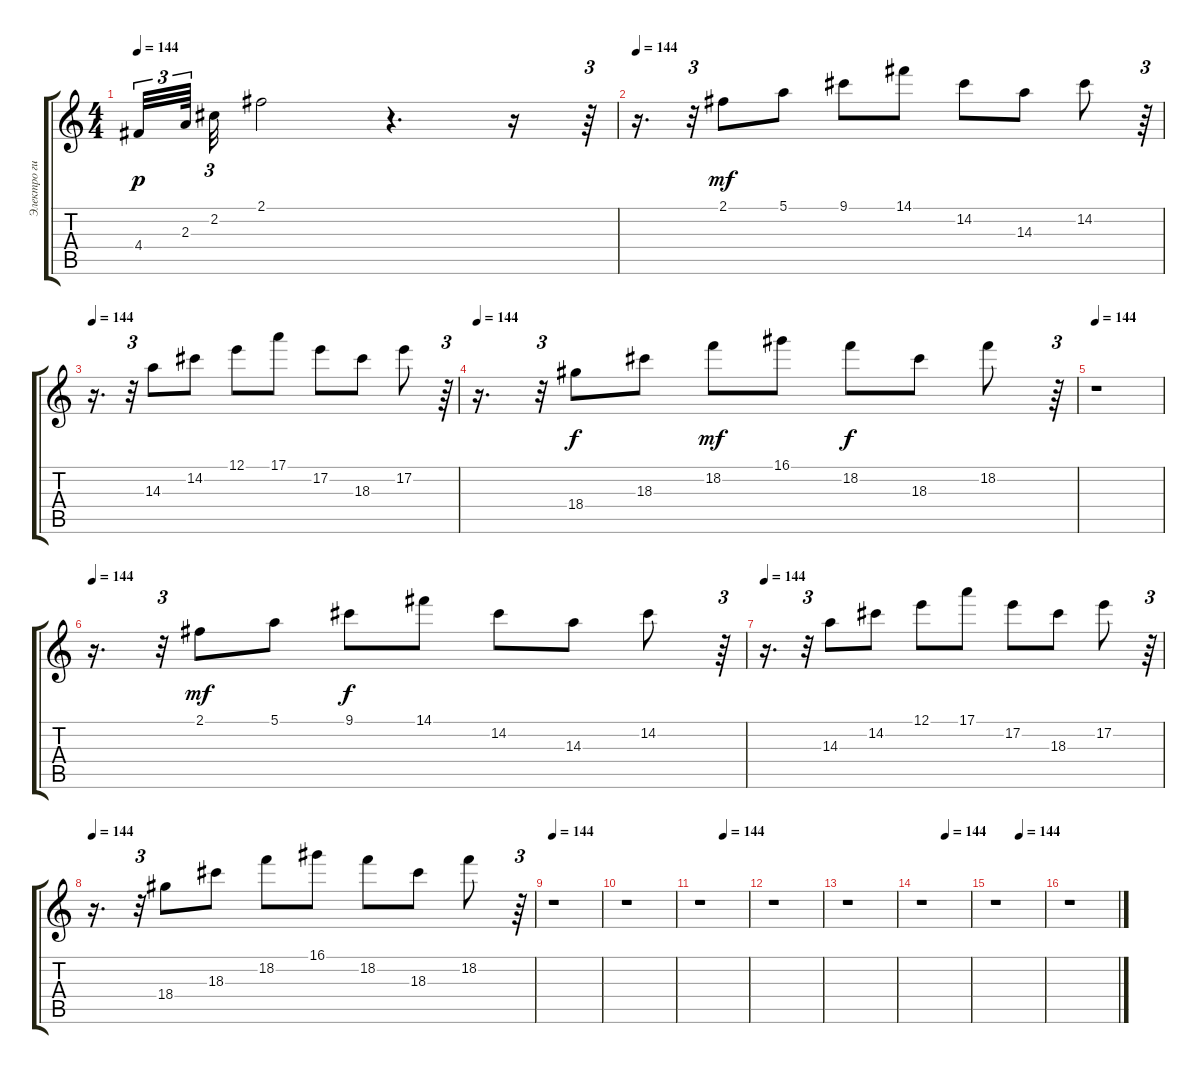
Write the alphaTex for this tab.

\track ("Электро гитара" "Электро ги") {instrument electricguitarmuted}
\staff {score tabs}
\tuning (E4 B3 G3 D3 A2 E2) {hide}
\ts (4 4)
\tempo 144
\clef g2
\ks c
4.4.32{tu (3 2) dy p} 2.3.64{tu (3 2) beam splitsecondary} 2.2.32{tu (3 2)} 2.1.2 r.4{d} r.16 r.64{tu (3 2)} |
\tempo 144
r.16{d} r.32{tu (3 2)} 2.1.8{dy mf} 5.1.8 9.1.8 14.1.8 14.2.8 14.3.8 14.2.8 r.64{tu (3 2)} |
\tempo 144
r.16{d} r.32{tu (3 2)} 14.3.8 14.2.8 12.1.8 17.1.8 17.2.8 18.3.8 17.2.8 r.64{tu (3 2)} |
\tempo 144
r.16{d} r.32{tu (3 2)} 18.4.8{dy f} 18.3.8 18.2.8{dy mf} 16.1.8 18.2.8{dy f} 18.3.8 18.2.8 r.64{tu (3 2)} |
\tempo 144
r.1 |
\tempo 144
r.16{d} r.32{tu (3 2)} 2.1.8{dy mf} 5.1.8 9.1.8{dy f} 14.1.8 14.2.8 14.3.8 14.2.8 r.64{tu (3 2)} |
\tempo 144
r.16{d} r.32{tu (3 2)} 14.3.8 14.2.8 12.1.8 17.1.8 17.2.8 18.3.8 17.2.8 r.64{tu (3 2)} |
\tempo 144
r.16{d} r.32{tu (3 2)} 18.4.8 18.3.8 18.2.8 16.1.8 18.2.8 18.3.8 18.2.8 r.64{tu (3 2)} |
\tempo 144
r.1 |
r.1 |
\tempo (144 0.5)
r.1 |
r.1 |
r.1 |
\tempo (144 0.5)
r.1 |
\tempo (144 0.5)
r.1 |
r.1
